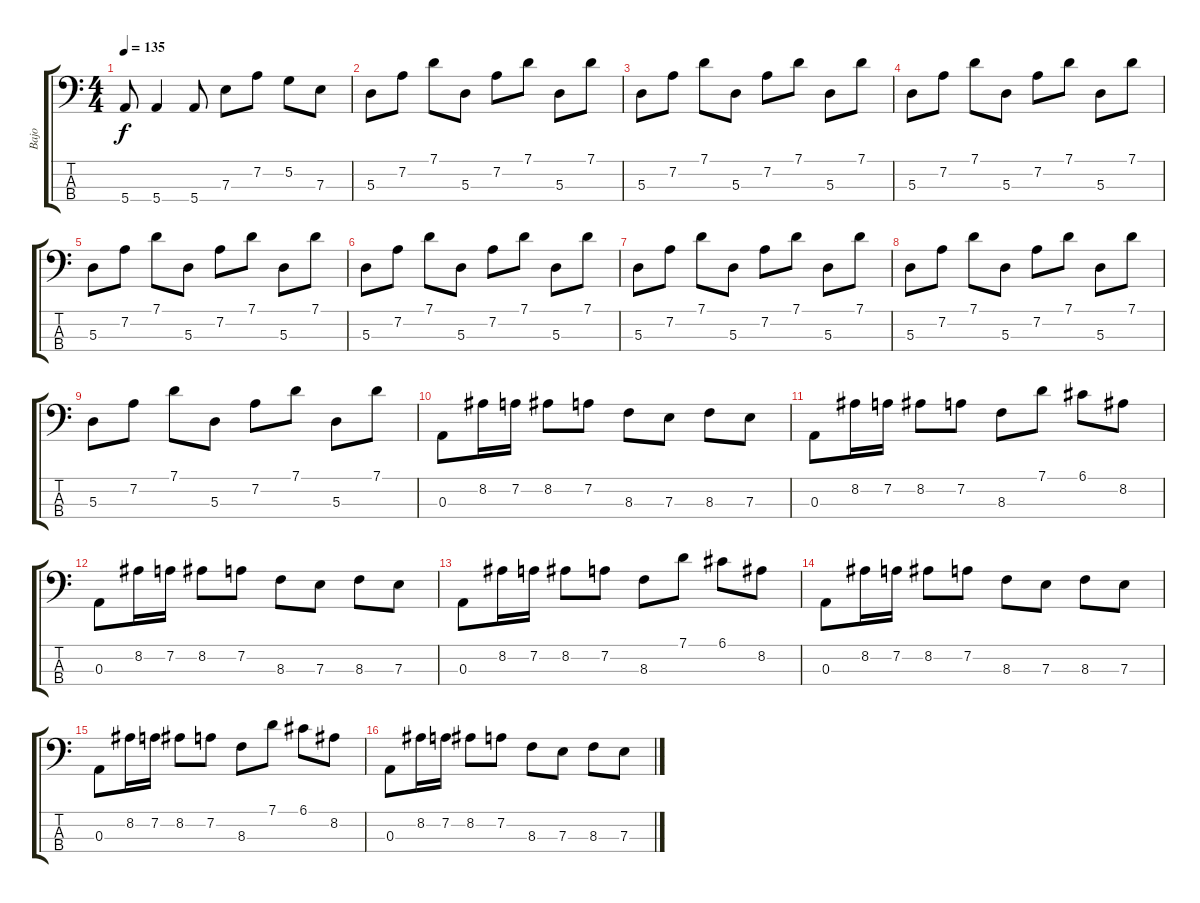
\track ("Bajo" "Bajo") {instrument electricbassfinger}
\staff {score tabs}
\tuning (G2 D2 A1 E1) {hide}
\ts (4 4)
\tempo 135
\clef f4
\ks aminor
5.4{t}.8{dy f} 5.4.4 5.4.8 7.3.8 7.2.8 5.2.8 7.3.8 |
5.3.8 7.2.8 7.1.8 5.3.8 7.2.8 7.1.8 5.3.8 7.1.8 |
5.3.8 7.2.8 7.1.8 5.3.8 7.2.8 7.1.8 5.3.8 7.1.8 |
5.3.8 7.2.8 7.1.8 5.3.8 7.2.8 7.1.8 5.3.8 7.1.8 |
5.3.8 7.2.8 7.1.8 5.3.8 7.2.8 7.1.8 5.3.8 7.1.8 |
5.3.8 7.2.8 7.1.8 5.3.8 7.2.8 7.1.8 5.3.8 7.1.8 |
5.3.8 7.2.8 7.1.8 5.3.8 7.2.8 7.1.8 5.3.8 7.1.8 |
5.3.8 7.2.8 7.1.8 5.3.8 7.2.8 7.1.8 5.3.8 7.1.8 |
5.3.8 7.2.8 7.1.8 5.3.8 7.2.8 7.1.8 5.3.8 7.1.8 |
0.3.8 8.2.16 7.2.16 8.2.8 7.2.8 8.3.8 7.3.8 8.3.8 7.3.8 |
0.3.8 8.2.16 7.2.16 8.2.8 7.2.8 8.3.8 7.1.8 6.1.8 8.2.8 |
0.3.8 8.2.16 7.2.16 8.2.8 7.2.8 8.3.8 7.3.8 8.3.8 7.3.8 |
0.3.8 8.2.16 7.2.16 8.2.8 7.2.8 8.3.8 7.1.8 6.1.8 8.2.8 |
0.3.8 8.2.16 7.2.16 8.2.8 7.2.8 8.3.8 7.3.8 8.3.8 7.3.8 |
0.3.8 8.2.16 7.2.16 8.2.8 7.2.8 8.3.8 7.1.8 6.1.8 8.2.8 |
0.3.8 8.2.16 7.2.16 8.2.8 7.2.8 8.3.8 7.3.8 8.3.8 7.3.8
